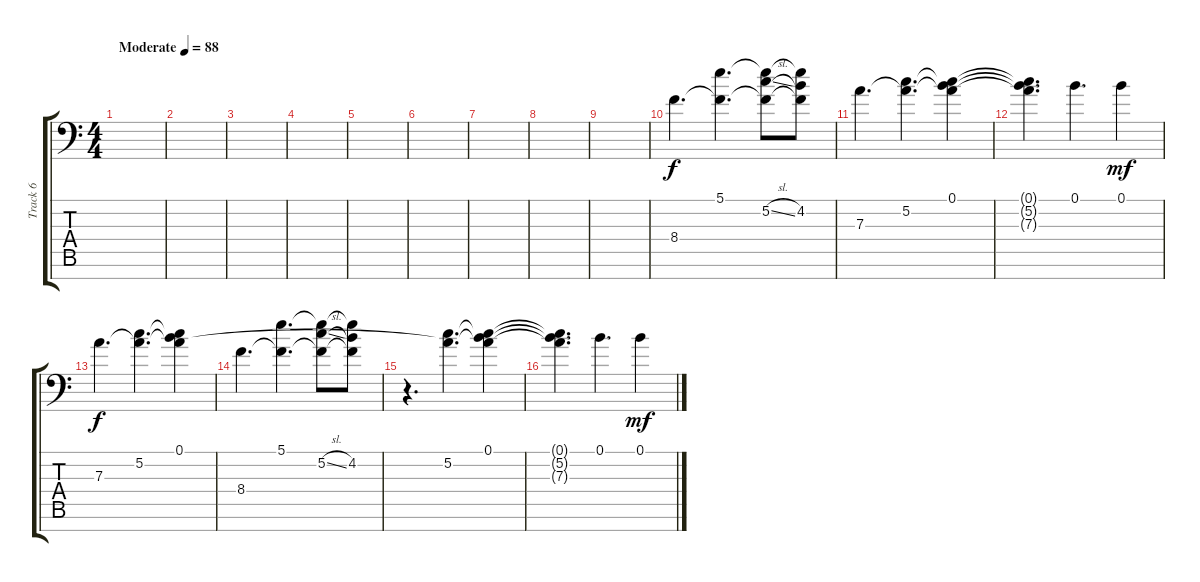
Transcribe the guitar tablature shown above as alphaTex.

\track ("Track 6" "Track 6") {instrument electricguitarjazz}
\staff {score tabs}
\tuning (B3 G3 D3 A2 E2 B1 E1) {hide}
\ts (4 4)
\tempo (88 "Moderate")
\clef f4
\ks c
|
|
|
|
|
|
|
|
|
8.4.4{d} (5.1 8.4{t}).4{d} (5.1{t} 5.2{sl} 8.4{t}).8 (5.1{t} 4.2 8.4{t}).8 |
7.3.4{d} (5.2 7.3{t}).4{d} (0.1 5.2{t} 7.3{t}).4 |
(0.1{t} 5.2{t} 7.3{t}).4{d} 0.1.4{d} 0.1.4{dy mf} |
7.3.4{d dy f} (5.2 7.3{t}).4{d} (0.1 5.2{t} 7.3{t}).4 |
8.4.4{d} (5.1 8.4{t}).4{d} (5.1{t} 5.2{sl} 8.4{t}).8 (5.1{t} 4.2 8.4{t}).8 |
r.4{d} (5.2 7.3{t}).4{d} (0.1 5.2{t} 7.3{t}).4 |
(0.1{t} 5.2{t} 7.3{t}).4{d} 0.1.4{d} 0.1.4{dy mf}
